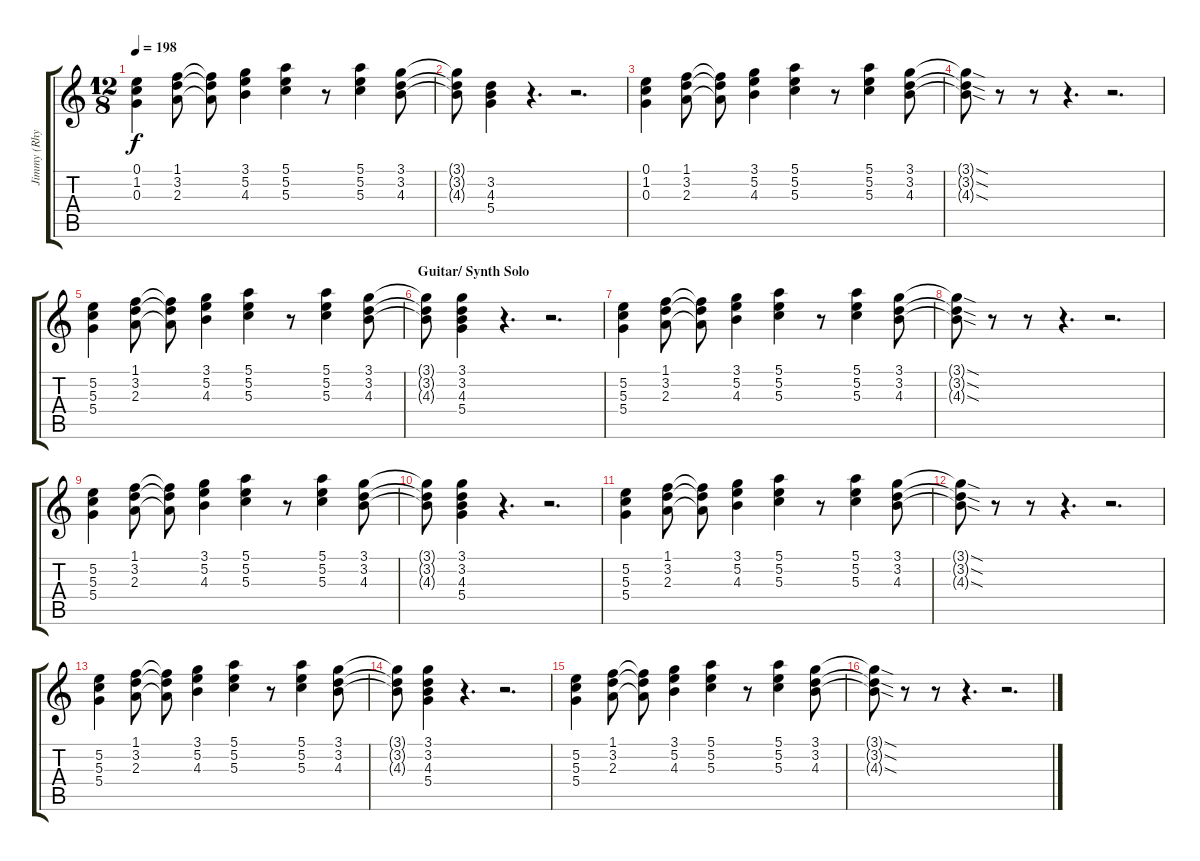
\track ("Jimmy (Rhythm) Mild Distortion" "Jimmy (Rhy") {instrument overdrivenguitar}
\staff {score tabs}
\tuning (E4 B3 G3 D3 A2 E2) {hide}
\ts (12 8)
\tempo 198
\clef g2
\ks c
(0.1 1.2 0.3).4{dy f} (1.1 3.2 2.3).8 (1.1{t} 3.2{t} 2.3{t}).8 (3.1 5.2 4.3).4 (5.1 5.2 5.3).4 r.8 (5.1 5.2 5.3).4 (3.1 3.2 4.3).8 |
(3.1{t} 3.2{t} 4.3{t}).8 (3.2 4.3 5.4).4 r.4{d} r.2{d} |
(0.1 1.2 0.3).4 (1.1 3.2 2.3).8 (1.1{t} 3.2{t} 2.3{t}).8 (3.1 5.2 4.3).4 (5.1 5.2 5.3).4 r.8 (5.1 5.2 5.3).4 (3.1 3.2 4.3).8 |
(3.1{sod t} 3.2{sod t} 4.3{sod t}).8 r.8 r.8 r.4{d} r.2{d} |
(5.2 5.3 5.4).4 (1.1 3.2 2.3).8 (1.1{t} 3.2{t} 2.3{t}).8 (3.1 5.2 4.3).4 (5.1 5.2 5.3).4 r.8 (5.1 5.2 5.3).4 (3.1 3.2 4.3).8 |
\section ("" "Guitar/ Synth Solo")
(3.1{t} 3.2{t} 4.3{t}).8 (3.1 3.2 4.3 5.4).4 r.4{d} r.2{d} |
(5.2 5.3 5.4).4 (1.1 3.2 2.3).8 (1.1{t} 3.2{t} 2.3{t}).8 (3.1 5.2 4.3).4 (5.1 5.2 5.3).4 r.8 (5.1 5.2 5.3).4 (3.1 3.2 4.3).8 |
(3.1{sod t} 3.2{sod t} 4.3{sod t}).8 r.8 r.8 r.4{d} r.2{d} |
(5.2 5.3 5.4).4 (1.1 3.2 2.3).8 (1.1{t} 3.2{t} 2.3{t}).8 (3.1 5.2 4.3).4 (5.1 5.2 5.3).4 r.8 (5.1 5.2 5.3).4 (3.1 3.2 4.3).8 |
(3.1{t} 3.2{t} 4.3{t}).8 (3.1 3.2 4.3 5.4).4 r.4{d} r.2{d} |
(5.2 5.3 5.4).4 (1.1 3.2 2.3).8 (1.1{t} 3.2{t} 2.3{t}).8 (3.1 5.2 4.3).4 (5.1 5.2 5.3).4 r.8 (5.1 5.2 5.3).4 (3.1 3.2 4.3).8 |
(3.1{sod t} 3.2{sod t} 4.3{sod t}).8 r.8 r.8 r.4{d} r.2{d} |
(5.2 5.3 5.4).4 (1.1 3.2 2.3).8 (1.1{t} 3.2{t} 2.3{t}).8 (3.1 5.2 4.3).4 (5.1 5.2 5.3).4 r.8 (5.1 5.2 5.3).4 (3.1 3.2 4.3).8 |
(3.1{t} 3.2{t} 4.3{t}).8 (3.1 3.2 4.3 5.4).4 r.4{d} r.2{d} |
(5.2 5.3 5.4).4 (1.1 3.2 2.3).8 (1.1{t} 3.2{t} 2.3{t}).8 (3.1 5.2 4.3).4 (5.1 5.2 5.3).4 r.8 (5.1 5.2 5.3).4 (3.1 3.2 4.3).8 |
(3.1{sod t} 3.2{sod t} 4.3{sod t}).8 r.8 r.8 r.4{d} r.2{d}
